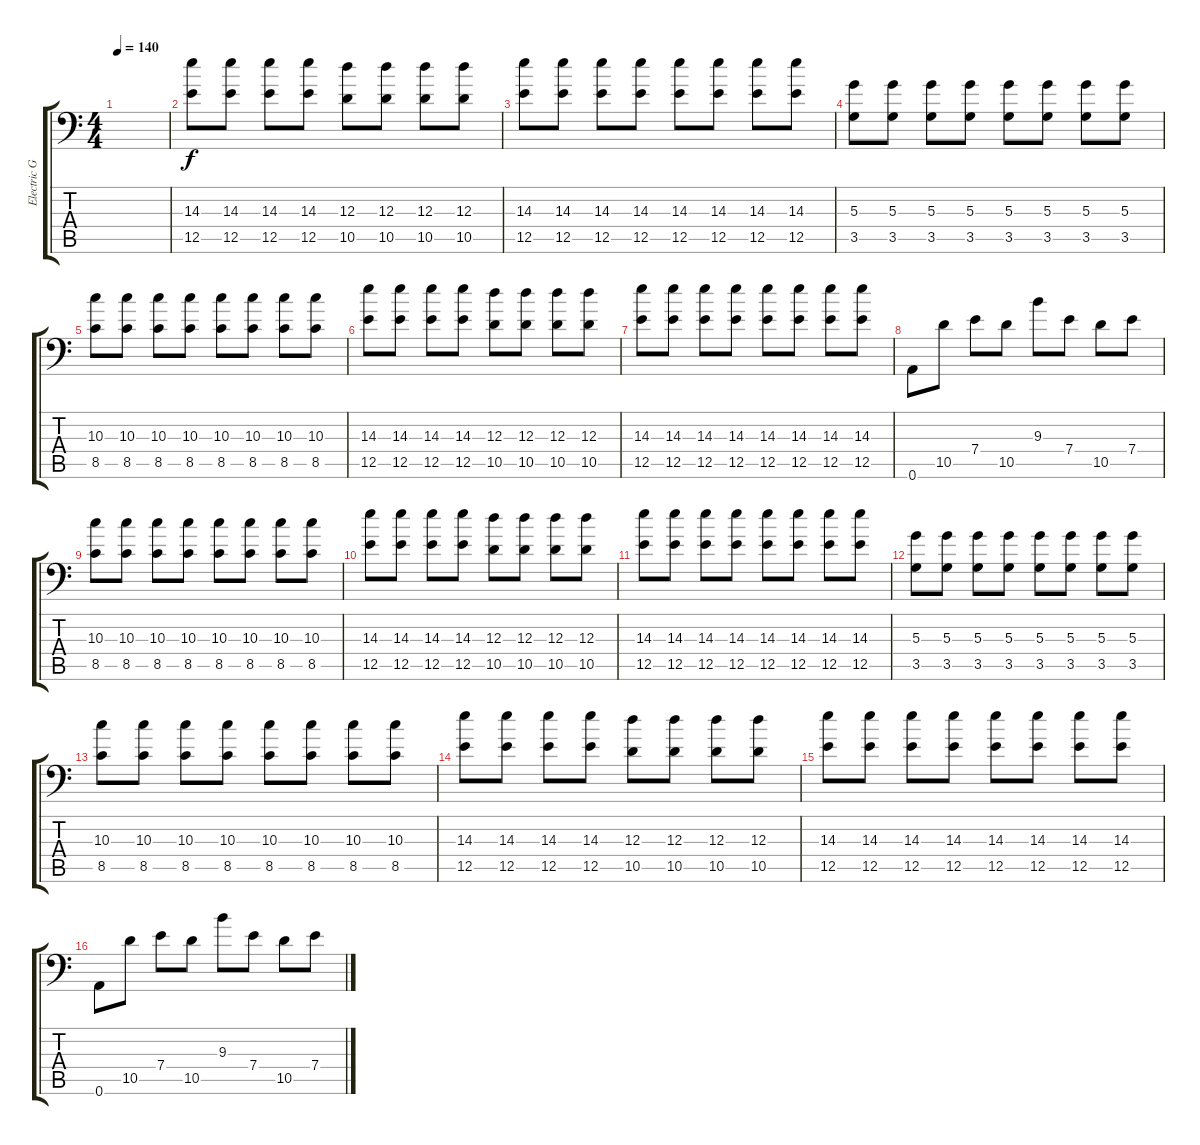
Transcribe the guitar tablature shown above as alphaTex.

\track ("Electric Guitar 2" "Electric G") {instrument distortionguitar}
\staff {score tabs}
\tuning (B3 Gb3 D3 A2 E2 A1) {hide}
\ts (4 4)
\tempo 140
\clef f4
\ks c
|
(14.3 12.5).8 (14.3 12.5).8 (14.3 12.5).8 (14.3 12.5).8 (12.3 10.5).8 (12.3 10.5).8 (12.3 10.5).8 (12.3 10.5).8 |
(14.3 12.5).8 (14.3 12.5).8 (14.3 12.5).8 (14.3 12.5).8 (14.3 12.5).8 (14.3 12.5).8 (14.3 12.5).8 (14.3 12.5).8 |
(5.3 3.5).8 (5.3 3.5).8 (5.3 3.5).8 (5.3 3.5).8 (5.3 3.5).8 (5.3 3.5).8 (5.3 3.5).8 (5.3 3.5).8 |
(10.3 8.5).8 (10.3 8.5).8 (10.3 8.5).8 (10.3 8.5).8 (10.3 8.5).8 (10.3 8.5).8 (10.3 8.5).8 (10.3 8.5).8 |
(14.3 12.5).8 (14.3 12.5).8 (14.3 12.5).8 (14.3 12.5).8 (12.3 10.5).8 (12.3 10.5).8 (12.3 10.5).8 (12.3 10.5).8 |
(14.3 12.5).8 (14.3 12.5).8 (14.3 12.5).8 (14.3 12.5).8 (14.3 12.5).8 (14.3 12.5).8 (14.3 12.5).8 (14.3 12.5).8 |
0.6.8 10.5.8 7.4.8 10.5.8 9.3.8 7.4.8 10.5.8 7.4.8 |
(10.3 8.5).8 (10.3 8.5).8 (10.3 8.5).8 (10.3 8.5).8 (10.3 8.5).8 (10.3 8.5).8 (10.3 8.5).8 (10.3 8.5).8 |
(14.3 12.5).8 (14.3 12.5).8 (14.3 12.5).8 (14.3 12.5).8 (12.3 10.5).8 (12.3 10.5).8 (12.3 10.5).8 (12.3 10.5).8 |
(14.3 12.5).8 (14.3 12.5).8 (14.3 12.5).8 (14.3 12.5).8 (14.3 12.5).8 (14.3 12.5).8 (14.3 12.5).8 (14.3 12.5).8 |
(5.3 3.5).8 (5.3 3.5).8 (5.3 3.5).8 (5.3 3.5).8 (5.3 3.5).8 (5.3 3.5).8 (5.3 3.5).8 (5.3 3.5).8 |
(10.3 8.5).8 (10.3 8.5).8 (10.3 8.5).8 (10.3 8.5).8 (10.3 8.5).8 (10.3 8.5).8 (10.3 8.5).8 (10.3 8.5).8 |
(14.3 12.5).8 (14.3 12.5).8 (14.3 12.5).8 (14.3 12.5).8 (12.3 10.5).8 (12.3 10.5).8 (12.3 10.5).8 (12.3 10.5).8 |
(14.3 12.5).8 (14.3 12.5).8 (14.3 12.5).8 (14.3 12.5).8 (14.3 12.5).8 (14.3 12.5).8 (14.3 12.5).8 (14.3 12.5).8 |
0.6.8 10.5.8 7.4.8 10.5.8 9.3.8 7.4.8 10.5.8 7.4.8
